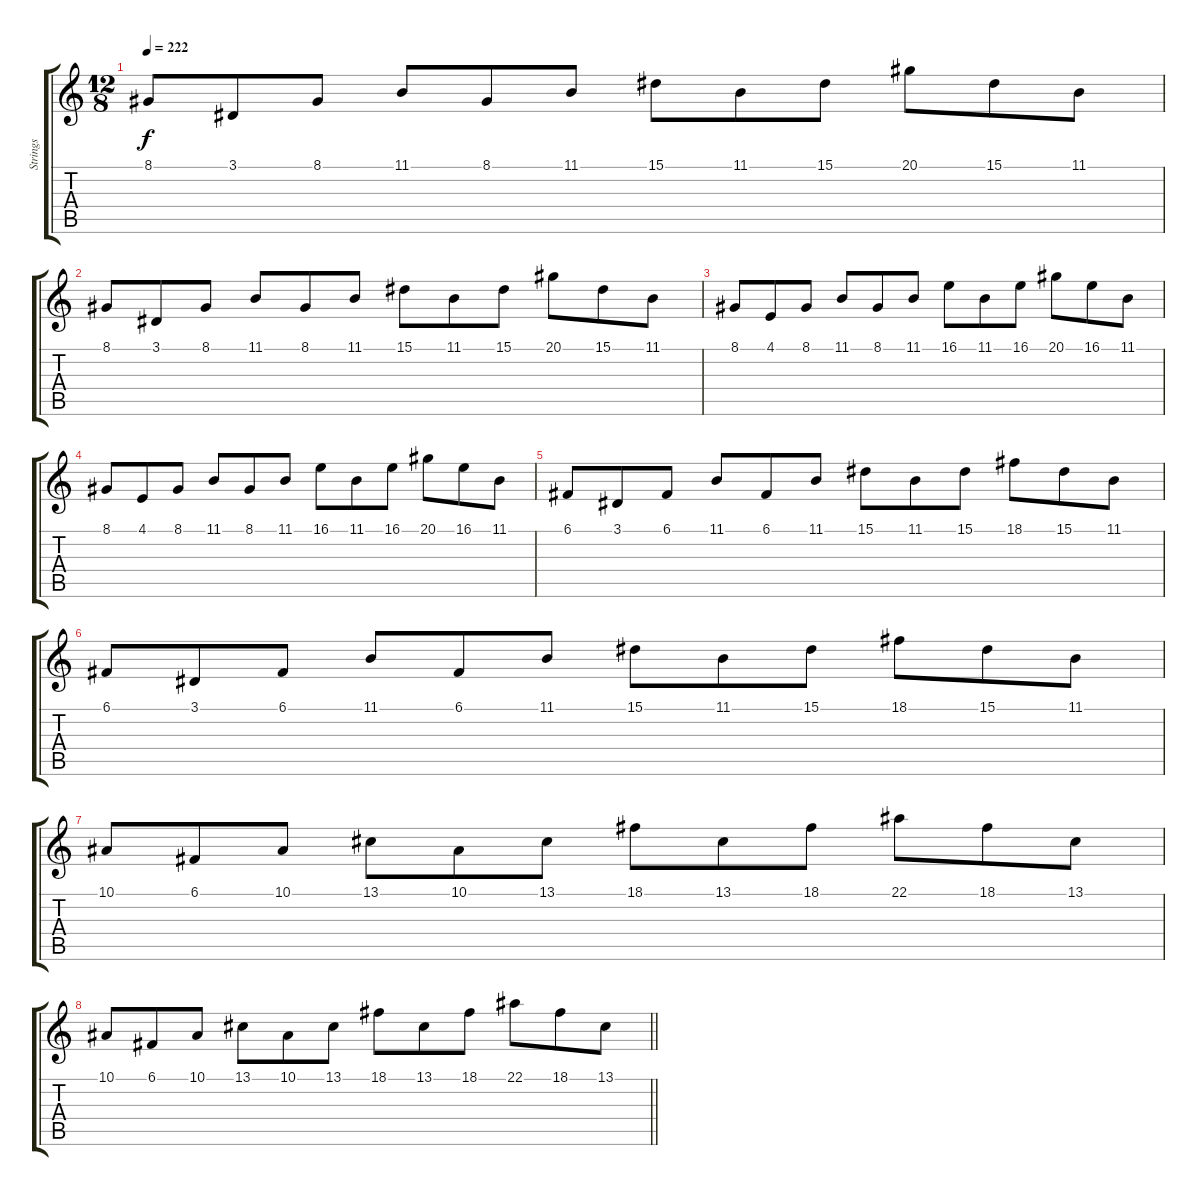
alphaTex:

\track ("Strings" "Strings") {instrument stringensemble1}
\staff {score tabs}
\tuning (C4 G3 Eb3 Bb2 F2 C2) {hide}
\ts (12 8)
\tempo 222
\clef g2
\ks c
8.1.8{dy f} 3.1.8 8.1.8 11.1.8 8.1.8 11.1.8 15.1.8 11.1.8 15.1.8 20.1.8 15.1.8 11.1.8 |
8.1.8 3.1.8 8.1.8 11.1.8 8.1.8 11.1.8 15.1.8 11.1.8 15.1.8 20.1.8 15.1.8 11.1.8 |
8.1.8 4.1.8 8.1.8 11.1.8 8.1.8 11.1.8 16.1.8 11.1.8 16.1.8 20.1.8 16.1.8 11.1.8 |
8.1.8 4.1.8 8.1.8 11.1.8 8.1.8 11.1.8 16.1.8 11.1.8 16.1.8 20.1.8 16.1.8 11.1.8 |
6.1.8 3.1.8 6.1.8 11.1.8 6.1.8 11.1.8 15.1.8 11.1.8 15.1.8 18.1.8 15.1.8 11.1.8 |
6.1.8 3.1.8 6.1.8 11.1.8 6.1.8 11.1.8 15.1.8 11.1.8 15.1.8 18.1.8 15.1.8 11.1.8 |
10.1.8 6.1.8 10.1.8 13.1.8 10.1.8 13.1.8 18.1.8 13.1.8 18.1.8 22.1.8 18.1.8 13.1.8 |
\barLineRight lightlight
10.1.8 6.1.8 10.1.8 13.1.8 10.1.8 13.1.8 18.1.8 13.1.8 18.1.8 22.1.8 18.1.8 13.1.8
